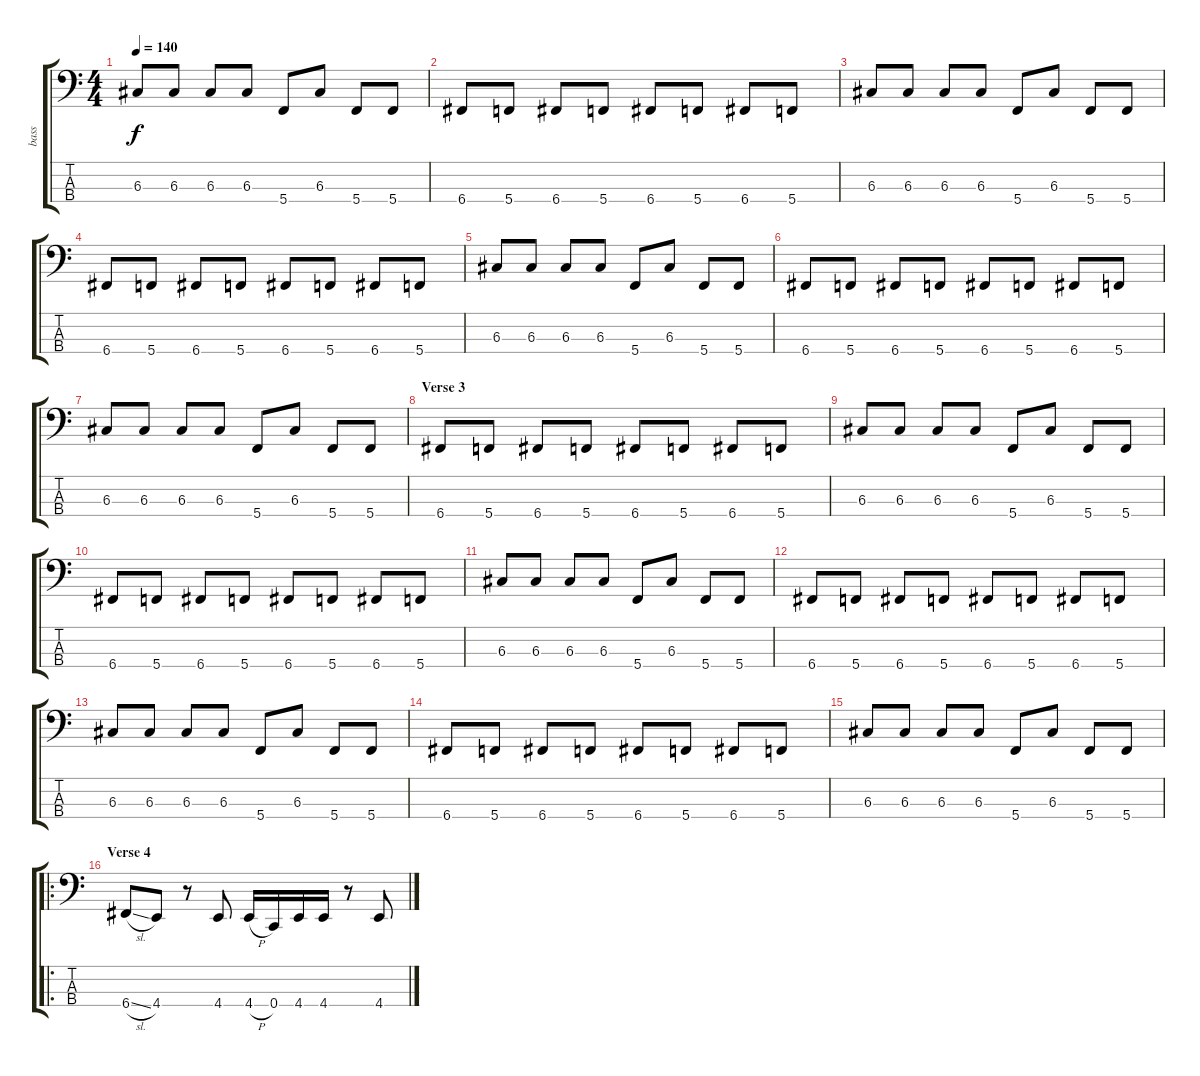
\track ("bass" "bass") {instrument electricbassfinger}
\staff {score tabs}
\tuning (F2 C2 G1 C1) {hide}
\ts (4 4)
\tempo 140
\clef f4
\ks c
6.3.8{dy f} 6.3.8 6.3.8 6.3.8 5.4.8 6.3.8 5.4.8 5.4.8 |
6.4.8 5.4.8 6.4.8 5.4.8 6.4.8 5.4.8 6.4.8 5.4.8 |
6.3.8 6.3.8 6.3.8 6.3.8 5.4.8 6.3.8 5.4.8 5.4.8 |
6.4.8 5.4.8 6.4.8 5.4.8 6.4.8 5.4.8 6.4.8 5.4.8 |
6.3.8 6.3.8 6.3.8 6.3.8 5.4.8 6.3.8 5.4.8 5.4.8 |
6.4.8 5.4.8 6.4.8 5.4.8 6.4.8 5.4.8 6.4.8 5.4.8 |
6.3.8 6.3.8 6.3.8 6.3.8 5.4.8 6.3.8 5.4.8 5.4.8 |
\section ("" "Verse 3")
6.4.8 5.4.8 6.4.8 5.4.8 6.4.8 5.4.8 6.4.8 5.4.8 |
6.3.8 6.3.8 6.3.8 6.3.8 5.4.8 6.3.8 5.4.8 5.4.8 |
6.4.8 5.4.8 6.4.8 5.4.8 6.4.8 5.4.8 6.4.8 5.4.8 |
6.3.8 6.3.8 6.3.8 6.3.8 5.4.8 6.3.8 5.4.8 5.4.8 |
6.4.8 5.4.8 6.4.8 5.4.8 6.4.8 5.4.8 6.4.8 5.4.8 |
6.3.8 6.3.8 6.3.8 6.3.8 5.4.8 6.3.8 5.4.8 5.4.8 |
6.4.8 5.4.8 6.4.8 5.4.8 6.4.8 5.4.8 6.4.8 5.4.8 |
6.3.8 6.3.8 6.3.8 6.3.8 5.4.8 6.3.8 5.4.8 5.4.8 |
\ro
\section ("" "Verse 4")
6.4{sl}.8 4.4.8 r.8 4.4.8 4.4{h}.16 0.4.16 4.4.16 4.4.16 r.8 4.4.8
